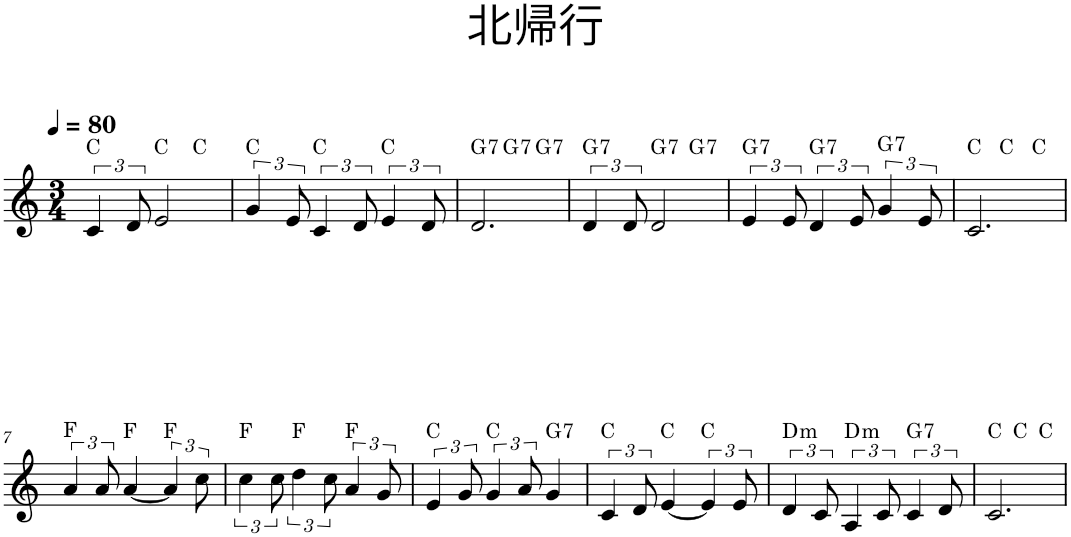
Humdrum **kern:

**kern	**harte
*part1	*part1
*staff1	*
*I"Piano	*
*I'Pno.	*
*clefG2	*
*k[]	*
*M3/4	*
*MM80	*
=1	=1
*^	*
6c/	2ryy	C:maj
12d/	.	.
2e/	.	C:maj
.	4ryy	C:maj
*v	*v	*
=2	=2
6g/	C:maj
12e/	.
6c/	C:maj
12d/	.
6e/	C:maj
12d/	.
=3	=3
!	!LO:H:kt=7
*^	*
*	*^	*
2.d/	4ryy	2ryy	G:7
!	!	!	!LO:H:kt=7
.	2ryy	.	G:7
!	!	!	!LO:H:kt=7
.	.	4ryy	G:7
=4	=4	=4	=4
!	!	!	!LO:H:kt=7
*	*v	*v	*
6d/	2ryy	G:7
12d/	.	.
!	!	!LO:H:kt=7
2d/	.	G:7
!	!	!LO:H:kt=7
.	4ryy	G:7
=5	=5	=5
!	!	!LO:H:kt=7
*v	*v	*
6e/	G:7
12e/	.
!	!LO:H:kt=7
6d/	G:7
12e/	.
!	!LO:H:kt=7
6g/	G:7
12e/	.
=6	=6
*^	*
*	*^	*
2.c/	4ryy	2ryy	C:maj
.	2ryy	.	C:maj
.	.	4ryy	C:maj
*v	*v	*v	*
!!LO:LB:g=z
=7	=7
6a/	F:maj
12a/	.
[4a/	F:maj
6a/]	F:maj
12cc\	.
=8	=8
6cc\	F:maj
12cc\	.
6dd\	F:maj
12cc\	.
6a/	F:maj
12g/	.
=9	=9
6e/	C:maj
12g/	.
6g/	C:maj
12a/	.
!	!LO:H:kt=7
4g/	G:7
=10	=10
6c/	C:maj
12d/	.
[4e/	C:maj
6e/]	C:maj
12e/	.
=11	=11
!	!LO:H:kt=m
6d/	D:min
12c/	.
!	!LO:H:kt=m
6A/	D:min
12c/	.
!	!LO:H:kt=7
6c/	G:7
12d/	.
=12	=12
*^	*
*	*^	*
2.c/	4ryy	2ryy	C:maj
.	2ryy	.	C:maj
.	.	4ryy	C:maj
*v	*v	*v	*
=	=
*-	*-
